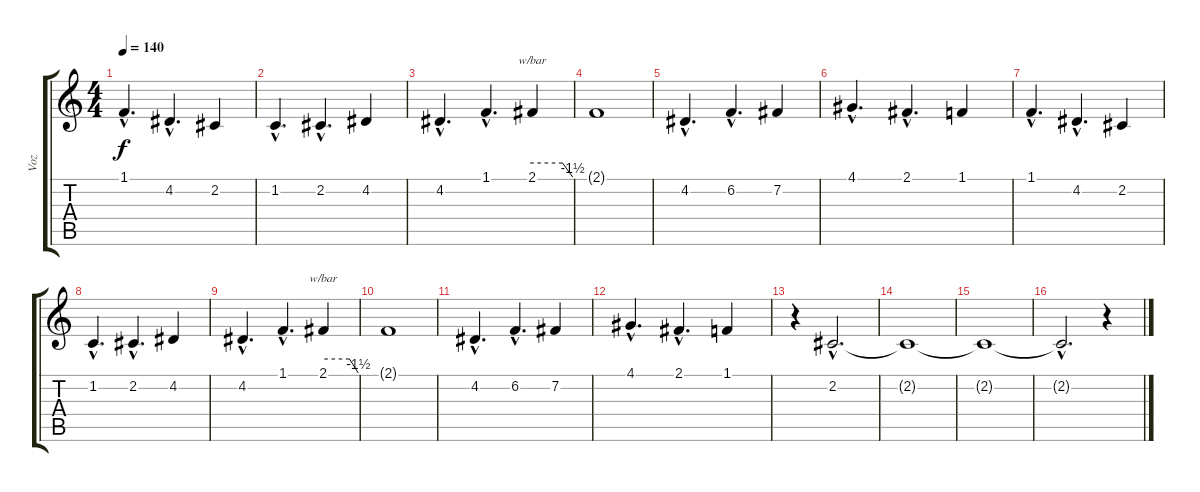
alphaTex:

\track ("Voz" "Voz") {instrument tuba}
\staff {score tabs}
\tuning (E4 B3 G3 D3 A2 E2) {hide}
\ts (4 4)
\tempo 140
\clef g2
\ks c
1.1{hac}.4{d dy f} 4.2{hac}.4{d} 2.2.4 |
1.2{hac}.4{d} 2.2{hac}.4{d} 4.2.4 |
4.2{hac}.4{d} 1.1{hac}.4{d} 2.1.4{tbe (custom default 0 0 45 0 60 -6)} |
2.1{t}.1 |
4.2{hac}.4{d} 6.2{hac}.4{d} 7.2.4 |
4.1{hac}.4{d} 2.1{hac}.4{d} 1.1.4 |
1.1{hac}.4{d} 4.2{hac}.4{d} 2.2.4 |
1.2{hac}.4{d} 2.2{hac}.4{d} 4.2.4 |
4.2{hac}.4{d} 1.1{hac}.4{d} 2.1.4{tbe (custom default 0 0 45 0 60 -6)} |
2.1{t}.1 |
4.2{hac}.4{d} 6.2{hac}.4{d} 7.2.4 |
4.1{hac}.4{d} 2.1{hac}.4{d} 1.1.4 |
r.4{volume 3} 2.2{hac}.2{d} |
2.2{t}.1 |
2.2{t}.1 |
2.2{hac t}.2{d} r.4
